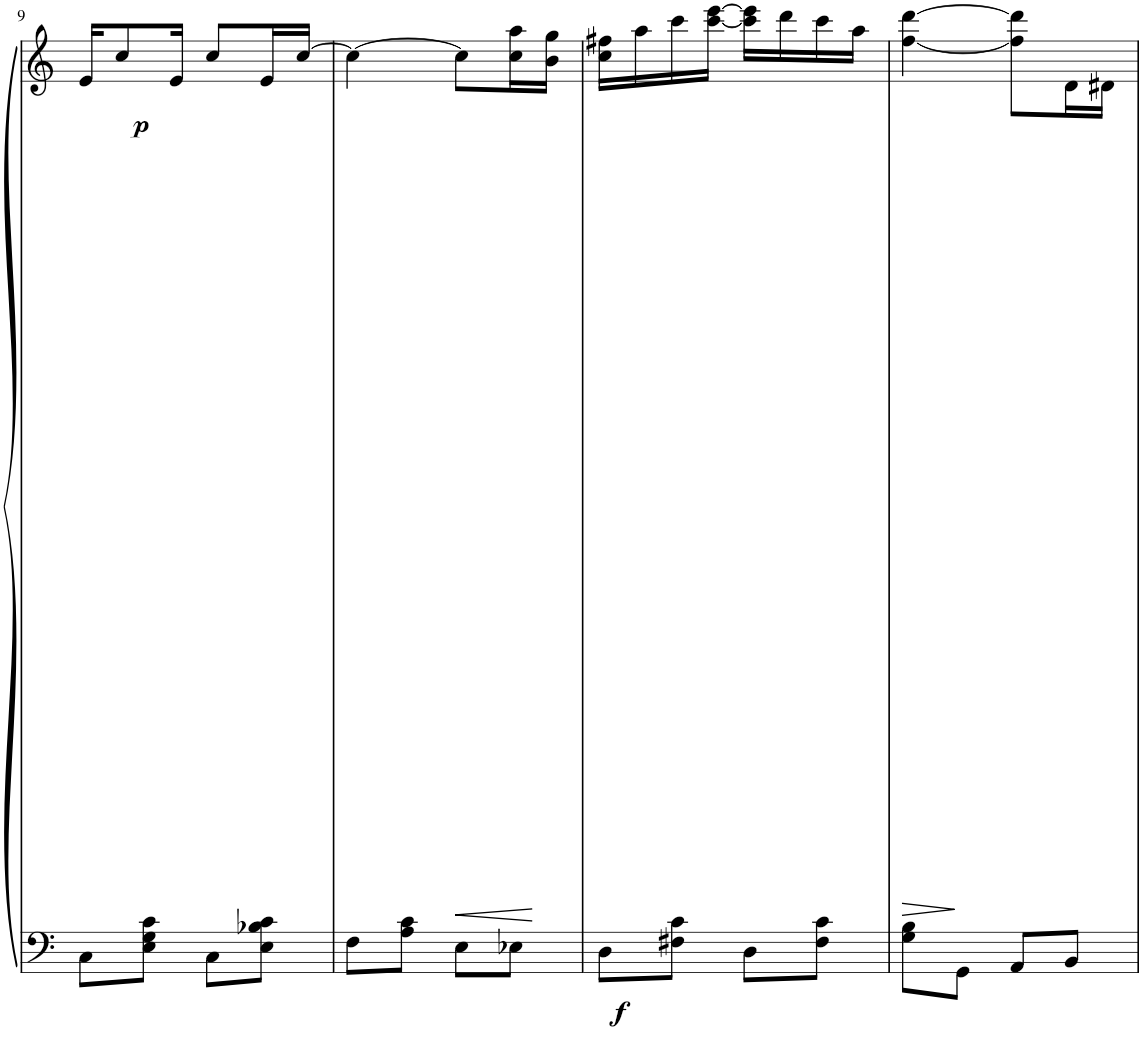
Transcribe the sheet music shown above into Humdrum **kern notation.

**kern	**kern	**dynam
*part1	*part1	*part1
*staff2	*staff1	*staff1/2
*I"Piano	*	*
*I'Pno	*	*
!!LO:PB:g=z
*clefF4	*clefG2	*
*k[]	*k[]	*
*M2/4	*M2/4	*
=9	=9	=9
!	!	!LO:DY:b
8C\L	16e/KL	p
.	8cc/	.
8E\ 8G\ 8c\J	.	.
.	16e/Jk	.
8C\L	8cc/L	.
8E\ 8B-X\ 8c\J	16e/L	.
.	[16cc/JJ	.
=10	=10	=10
8F\L	4cc\_	.
8A\ 8c\J	.	.
!	!	!LO:HP:b
8E\L	8cc\L]	<
8E-X\J	16cc\ 16aa\L	.
.	16b\ 16gg\JJ	.
.	.	[
=11	=11	=11
!	!	!LO:DY:b=2
8D\L	16cc\ 16ff#X\LL	f
.	16aa\	.
8F#X\ 8c\J	16ccc\	.
.	[16ccc\ [16eee\JJ	.
8D\L	16ccc\] 16eee\]LL	.
.	16ddd\	.
8F#\ 8c\J	16ccc\	.
.	16aa\JJ	.
=12	=12	=12
!	!	!LO:HP:b
8G\ 8B\L	[4ff\ [4ddd\	>
8GG\J	.	.
8AA/L	8ff\] 8ddd\]L	.
8BB/J	16d\L	.
.	16d#X\JJ	.
.	.	]
=	=	=
*-	*-	*-
